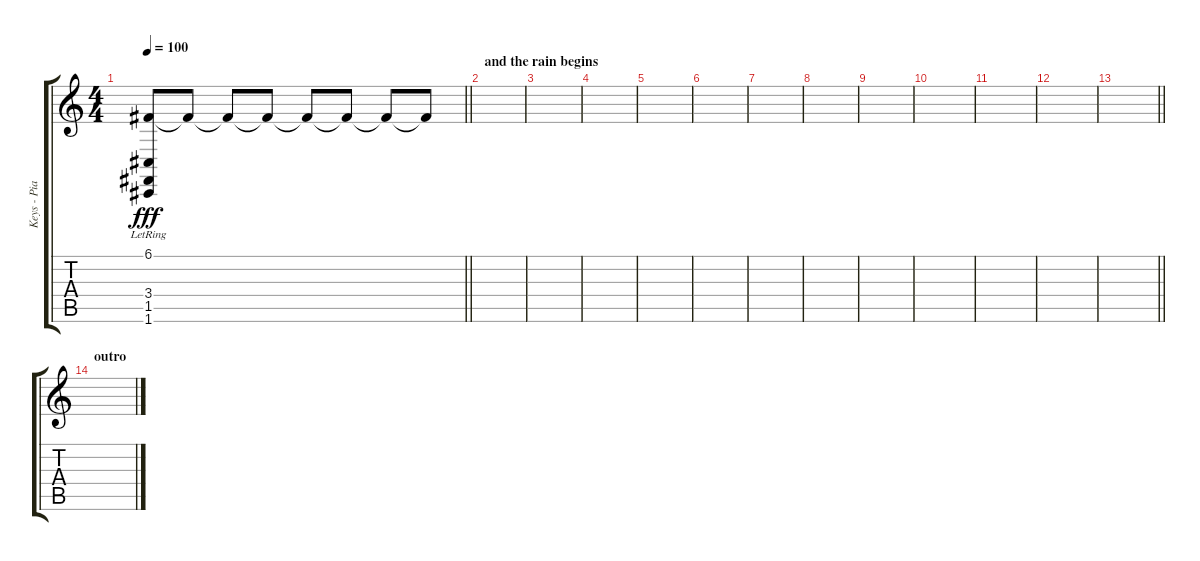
\track ("Keys - Piano Acoustic" "Keys - Pia") {instrument acousticgrandpiano}
\staff {score tabs}
\tuning (C4 G3 Eb3 Bb2 F2 C2) {hide}
\ts (4 4)
\tempo 100
\clef g2
\barLineRight lightlight
\ks c
(6.1{lr} 3.4{lr} 1.5{lr} 1.6{lr}).8{dy fff} 6.1{t}.8 6.1{t}.8 6.1{t}.8 6.1{t}.8 6.1{t}.8 6.1{t}.8 6.1{t}.8 |
\section ("" "and the rain begins")
|
|
|
|
|
|
|
|
|
|
|
\barLineRight lightlight
|
\section ("" "outro")
